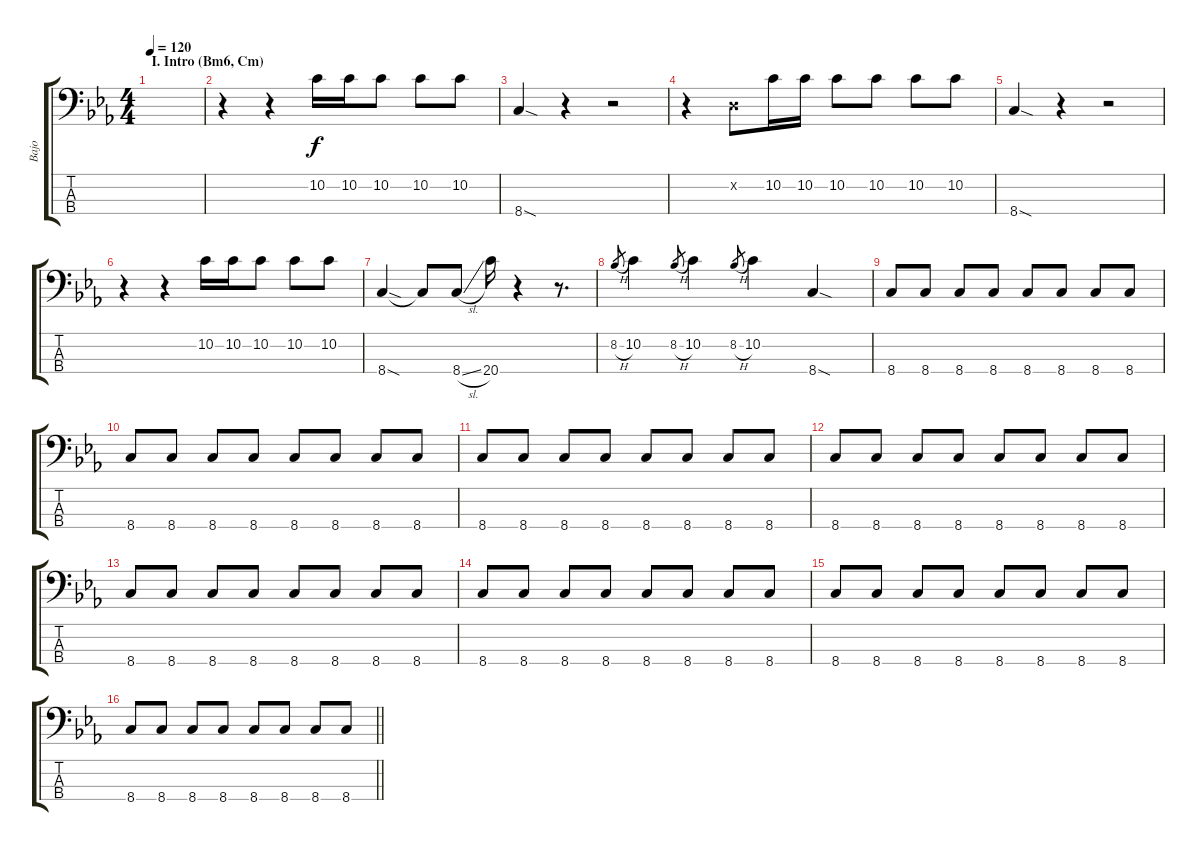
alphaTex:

\track ("Bajo" "Bajo") {instrument electricbasspick}
\staff {score tabs}
\tuning (G2 D2 A1 E1) {hide}
\ts (4 4)
\section ("" "I. Intro (Bm6, Cm)")
\tempo 120
\clef f4
\ks eb
|
r.4 r.4 10.2.16 10.2.16 10.2.8 10.2.8 10.2.8 |
8.4{sod}.4 r.4 r.2 |
r.4 0.2{x}.8 10.2.16 10.2.16 10.2.8 10.2.8 10.2.8 10.2.8 |
8.4{sod}.4 r.4 r.2 |
r.4 r.4 10.2.16 10.2.16 10.2.8 10.2.8 10.2.8 |
8.4{sod}.4 8.4{t}.8 8.4{sl}.8 20.4.16 r.4 r.8{d} |
8.2{h}.8{gr} 10.2.4 8.2{h}.8{gr} 10.2.4 8.2{h}.8{gr} 10.2.4 8.4{sod}.4 |
8.4.8 8.4.8 8.4.8 8.4.8 8.4.8 8.4.8 8.4.8 8.4.8 |
8.4.8 8.4.8 8.4.8 8.4.8 8.4.8 8.4.8 8.4.8 8.4.8 |
8.4.8 8.4.8 8.4.8 8.4.8 8.4.8 8.4.8 8.4.8 8.4.8 |
8.4.8 8.4.8 8.4.8 8.4.8 8.4.8 8.4.8 8.4.8 8.4.8 |
8.4.8 8.4.8 8.4.8 8.4.8 8.4.8 8.4.8 8.4.8 8.4.8 |
8.4.8 8.4.8 8.4.8 8.4.8 8.4.8 8.4.8 8.4.8 8.4.8 |
8.4.8 8.4.8 8.4.8 8.4.8 8.4.8 8.4.8 8.4.8 8.4.8 |
\barLineRight lightlight
8.4.8 8.4.8 8.4.8 8.4.8 8.4.8 8.4.8 8.4.8 8.4.8
